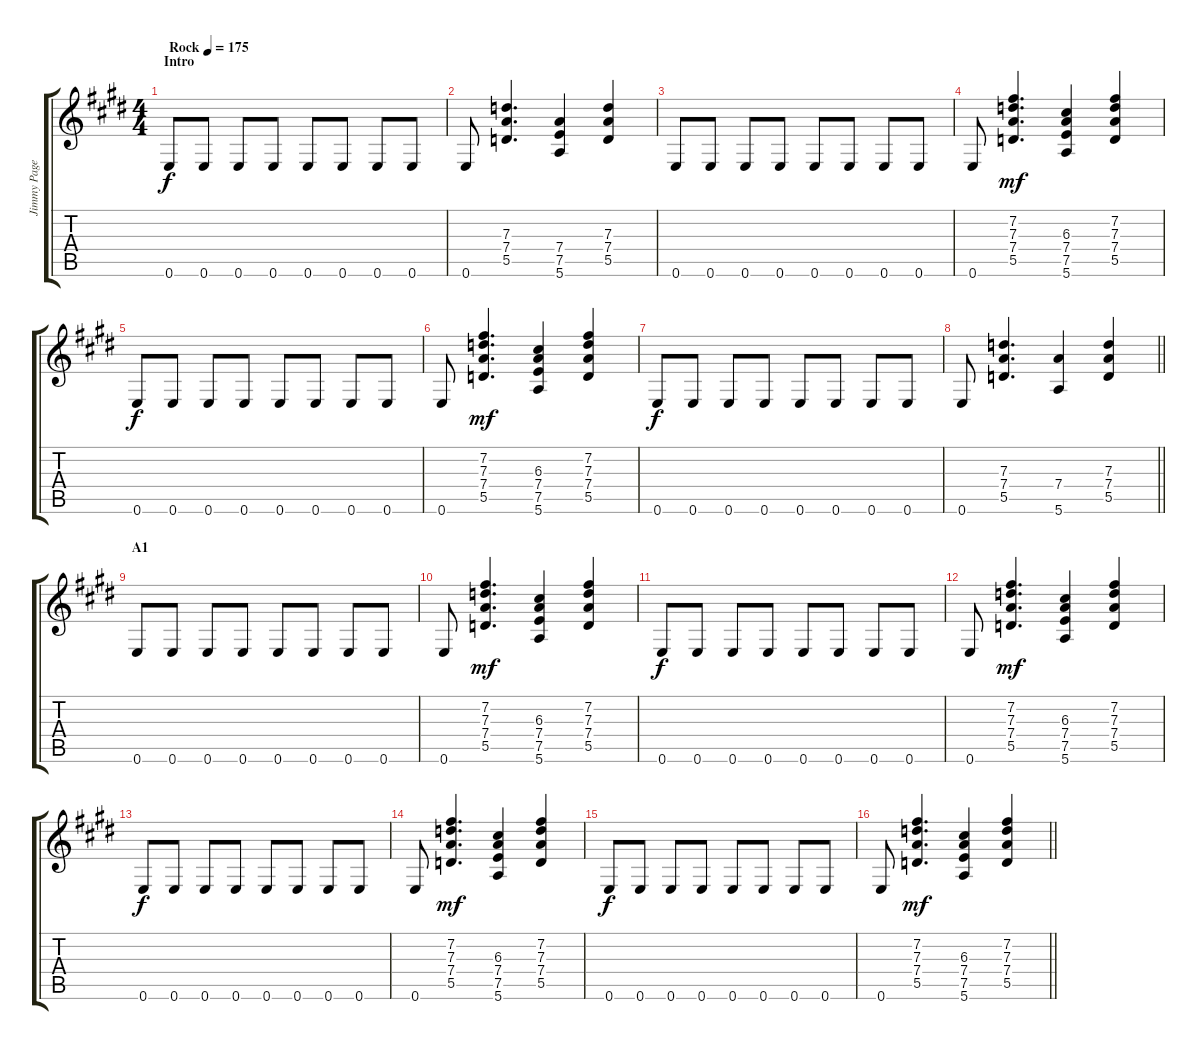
\track ("Jimmy Page 1" "Jimmy Page") {instrument distortionguitar}
\staff {score tabs}
\tuning (E4 B3 G3 D3 A2 E2) {hide}
\ts (4 4)
\section ("" "Intro")
\tempo (175 "Rock")
\clef g2
\ks e
0.6.8{dy f instrument distortionguitar} 0.6.8 0.6.8 0.6.8 0.6.8 0.6.8 0.6.8 0.6.8 |
0.6.8 (7.3 7.4 5.5).4{d} (7.4 7.5 5.6).4 (7.3 7.4 5.5).4 |
0.6.8 0.6.8 0.6.8 0.6.8 0.6.8 0.6.8 0.6.8 0.6.8 |
0.6.8 (7.2 7.3 7.4 5.5).4{d dy mf} (6.3 7.4 7.5 5.6).4 (7.2 7.3 7.4 5.5).4 |
0.6.8{dy f} 0.6.8 0.6.8 0.6.8 0.6.8 0.6.8 0.6.8 0.6.8 |
0.6.8 (7.2 7.3 7.4 5.5).4{d dy mf} (6.3 7.4 7.5 5.6).4 (7.2 7.3 7.4 5.5).4 |
0.6.8{dy f} 0.6.8 0.6.8 0.6.8 0.6.8 0.6.8 0.6.8 0.6.8 |
\barLineRight lightlight
0.6.8 (7.3 7.4 5.5).4{d} (7.4 5.6).4 (7.3 7.4 5.5).4 |
\section ("" "A1")
0.6.8 0.6.8 0.6.8 0.6.8 0.6.8 0.6.8 0.6.8 0.6.8 |
0.6.8 (7.2 7.3 7.4 5.5).4{d dy mf} (6.3 7.4 7.5 5.6).4 (7.2 7.3 7.4 5.5).4 |
0.6.8{dy f} 0.6.8 0.6.8 0.6.8 0.6.8 0.6.8 0.6.8 0.6.8 |
0.6.8 (7.2 7.3 7.4 5.5).4{d dy mf} (6.3 7.4 7.5 5.6).4 (7.2 7.3 7.4 5.5).4 |
0.6.8{dy f} 0.6.8 0.6.8 0.6.8 0.6.8 0.6.8 0.6.8 0.6.8 |
0.6.8 (7.2 7.3 7.4 5.5).4{d dy mf} (6.3 7.4 7.5 5.6).4 (7.2 7.3 7.4 5.5).4 |
0.6.8{dy f} 0.6.8 0.6.8 0.6.8 0.6.8 0.6.8 0.6.8 0.6.8 |
\barLineRight lightlight
0.6.8 (7.2 7.3 7.4 5.5).4{d dy mf} (6.3 7.4 7.5 5.6).4 (7.2 7.3 7.4 5.5).4
